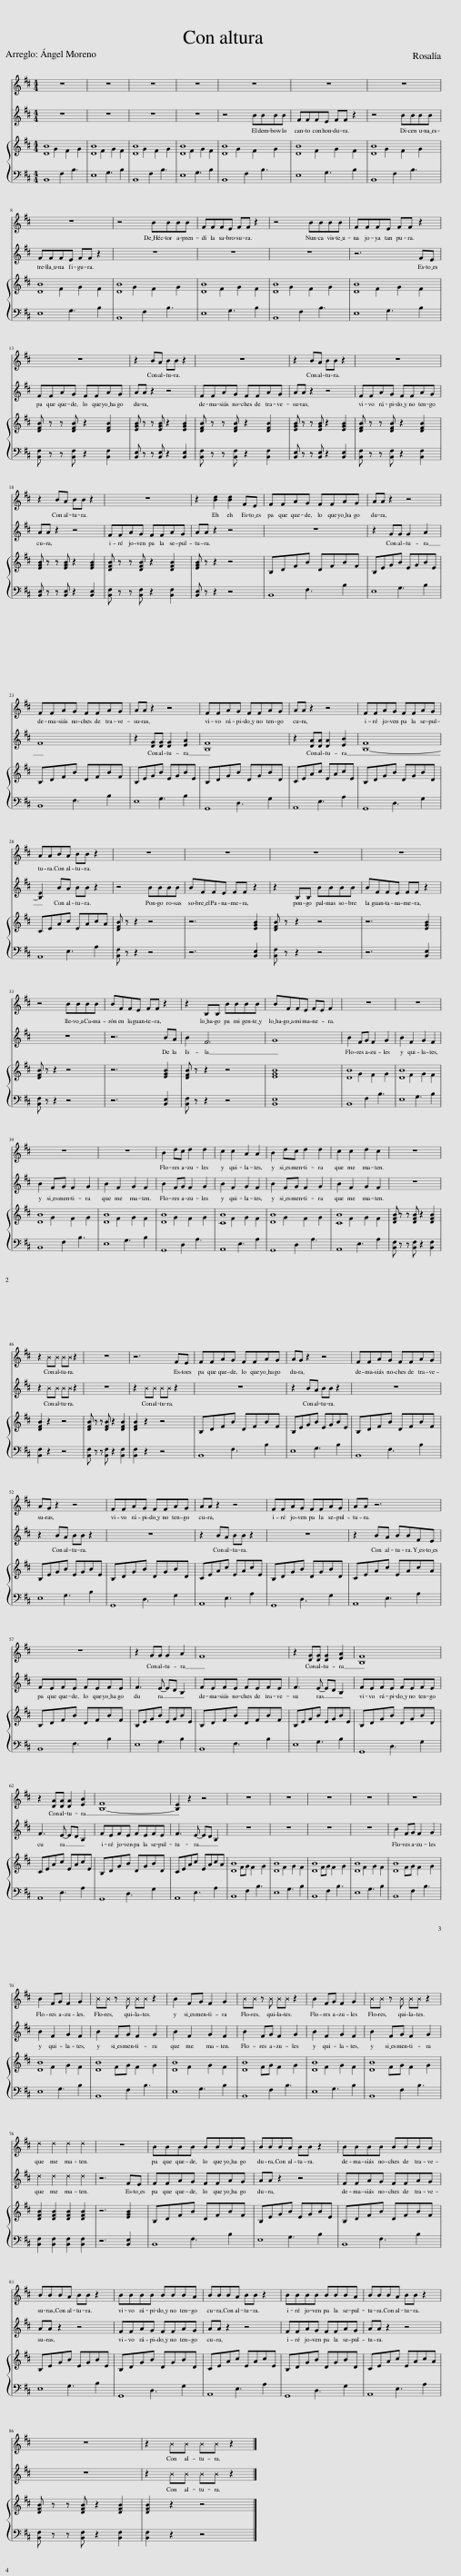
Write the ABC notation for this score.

X:1
%%score 1 2 { ( 3 4 ) | ( 5 6 ) }
L:1/8
M:4/4
I:linebreak $
K:D
V:1 treble
V:2 treble
V:3 treble
V:4 treble
V:5 bass
V:6 bass
V:1
 z8 | z8 | z8 | z8 | z8 | %5
 z8 | z8 |$ z8 | z4 BBBB | FFFE FF z2 | %10
 z4 BBBB | FFFE FF z2 |$ z8 | z2 BA BB z2 | z8 | %15
 z2 BA BB z2 | z8 |$ z2 BA BB z2 | z8 | z2 [Bd]2 [Bd]2 FE | %20
 FFAG FFAG | AA z2 z4 |$ FFAG FFAG | AA z2 z4 | FFAG FFAG | %25
 AA z2 z4 | FFAG FFAG |$ AABA BB z2 | z8 | z8 | %30
 z8 | z8 |$ z4 BBBB | BFFE FF z2 | z2 B,B, BBBB | %35
 BFFE FE F2 | z8 | z8 |$ z8 | z8 | %40
 B2 dc d2 d2 | c2 c2 A2 A2 | B2 dc d2 d2 | c2 c2 d2 c2 | z8 |$ %45
 z2 BB BB z2 | z8 | z6 FE | FFAG FFAG | AG z2 z4 | %50
 FFAG FFAG |$ AG z2 z4 | FFAG FFAG | AA z2 z4 | FFAG FFAG | %55
 AA z6 |$ z8 | z2 GG G2 A2 | F8 | z2 [DG][DG] [DG]2 [EA]2 | %60
 [B,F]8 |$ z2 [DA][DA] [DA]2 [EB]2 | [B,-F]8 | [B,E]2 z2 z4 | z8 | %65
 z8 | z8 | z8 | z8 |$ B2 FG F2 G2 | %70
 BB z B BB z2 | B2 FG F2 G2 | BB z B BB z2 | B2 FG F2 G2 | BB z B BB z2 |$ %75
 d2 d2 d2 d2 | z8 | BBBB BBBA | BBBA BB z2 | BBBB BBBA |$ %80
 BBBA BB z2 | BBBB BBBA | BBBA BB z2 | BBBB BBBA | BBBA BB z2 |$ %85
 z8 | z2 BB BB z2 |] %87
V:2
 z8 | z8 | z8 | z8 | z4 BBBB | %5
 FFFE FF z2 | z4 BBBB |$ FFFE FF z2 | z8 | z8 | %10
 z8 | z6 FE |$ FFAG FFAG | AA z2 z4 | FFAG FFAG | %15
 AA z2 z4 | FFAG FFAG |$ AA z2 z4 | FFAG FFAG | AA z2 z4 | %20
 z8 | z2 GG G2 A2 |$ F8 | z2 [DG][DG] [DG]2 [EA]2 | [B,F]8 | %25
 z2 [DA][DA] [DA]2 [EB]2 | [B,-F]8 |$ [B,E]2 BA BB z2 | z4 BBBB | BFFE FF z2 | %30
 z2 B,B, BBBB | BFFE FF z2 |$ z8 | z6 BA | B2 F6 | %35
 G8 | B2 FG F2 G2 | B2 F2 G2 F2 |$ B2 FG F2 G2 | B2 F2 G2 F2 | %40
 B2 FG F2 G2 | B2 F2 G2 F2 | B2 FG F2 G2 | B2 F2 G2 F2 | z8 |$ %45
 z2 BB BB z2 | z8 | z2 BB BB z2 | z8 | z2 BA BB z2 | %50
 z8 |$ z2 BA BB z2 | z8 | z2 BA BB z2 | z8 | %55
 z2 BA BBFE |$ FEFE FEFE | F3 E- ED B,2 | FEFE FEFE | F3 E- ED B,2 | %60
 FEFE FEFE |$ F3 E- ED B,2 | FEFE FEFE | F3 E- ED B,2 | z8 | %65
 z8 | z8 | z8 | B2 FG F2 G2 |$ B2 F2 G2 F2 | %70
 B2 FG F2 G2 | B2 F2 G2 F2 | B2 FG F2 G2 | B2 F2 G2 F2 | B2 FG F2 G2 |$ %75
 d2 d2 d2 d2 | z6 FE | FFAG FFAG | AA z2 z4 | FFAG FFAG |$ %80
 AA z2 z4 | FFAG FFAG | AA z2 z4 | FFAG FFAG | AA z2 z4 |$ %85
 z8 | z2 BB BB z2 |] %87
V:3
 [DB]8 | [DB]8 | [DB]8 | [DB]8 | [DB]8 | %5
 [DB]8 | [DB]8 |$ [DB]8 | [DB]8 | [DB]8 | %10
 [DB]8 | [DB]8 |$ [DFB] z z [DFB] z2 [DFB]2 | [EGB] z z [EGB] z2 [EGB]2 | [DFB] z z [DFB] z2 [DFB]2 | %15
 [EGB] z z [EGB] z2 [EGB]2 | [DFB] z z [DFB] z2 [DFB]2 |$ [EGB] z z [EGB] z2 [EGB]2 | [DFB] z z [DFB] z2 [DFB]2 | [EGB] z z2 z4 | %20
 B,DFB DFBF | B,EGB EGBE |$ B,DFB DFBF | B,EGB EGBE | B,DGB DGBD | %25
 CEAc EAcE | B,DGB DGBD |$ CEAc EAcA | [DFB] z z2 z4 | z6 [EGB]2 | %30
 [DFB] z z2 z4 | z6 [EGB]2 |$ [DFB] z z2 z4 | z6 [EGB]2 | [DFB] z z2 z4 | %35
 [EGB]8 | [DB]8 | [DB]8 |$ [DB]8 | [DB]8 | %40
 [DB]8 | [CB]8 | [DB]8 | [CB]8 | [DFB] z z [DFB] z2 [DFB]2 |$ %45
 [DFB]2 z2 z4 | [DFB] z z [DFB] z2 [DFB]2 | [DFB]2 z2 z4 | B,DFB DFBF | B,EGB EGBE | %50
 B,DFB DFBF |$ B,EGB EGBE | B,DGB DGBD | CEAc EAcE | B,DGB DGBD | %55
 CEAc EAcA |$ B,DFB DFBF | B,EGB EGBE | B,DFB DFBF | B,EGB EGBE | %60
 B,DGB DGBD |$ CEAc EAcE | B,DGB DGBD | CEAc EAcA | [DB]8 | %65
 [DB]8 | [DB]8 | [DB]8 | [DB]8 |$ [DB]8 | %70
 [DB]8 | [DB]8 | [DB]8 | [DB]8 | [DB]8 |$ %75
 [DFB]2 [DFB]2 [DFB]2 [DFB]2 | z6 [EGB]2 | B,DFB DFBF | B,EGB EGBE | B,DFB DFBF |$ %80
 B,EGB EGBE | B,DGB DGBD | CEAc EAcE | B,DGB DGBD | CEAc EAcA |$ %85
 [DFB] z z [DFB] z2 [DFB]2 | [DFB]2 z2 z4 |] %87
V:4
 x2 G2 F2 G2 | x2 F2 G2 F2 | x2 G2 F2 G2 | x2 F2 G2 F2 | x2 G2 F2 G2 | %5
 x2 F2 G2 F2 | x2 G2 F2 G2 |$ x2 F2 G2 F2 | x2 G2 F2 G2 | x2 F2 G2 F2 | %10
 x2 G2 F2 G2 | x2 F2 G2 F2 |$ x8 | x8 | x8 | %15
 x8 | x8 |$ x8 | x8 | x8 | %20
 x8 | x8 |$ x8 | x8 | x8 | %25
 x8 | x8 |$ x8 | x8 | x8 | %30
 x8 | x8 |$ x8 | x8 | x8 | %35
 x8 | x2 G2 F2 G2 | x2 F2 G2 F2 |$ x2 G2 F2 G2 | x2 F2 G2 F2 | %40
 x2 G2 F2 G2 | x2 F2 G2 F2 | x2 G2 F2 G2 | x2 F2 G2 F2 | x8 |$ %45
 x8 | x8 | x8 | x8 | x8 | %50
 x8 |$ x8 | x8 | x8 | x8 | %55
 x8 |$ x8 | x8 | x8 | x8 | %60
 x8 |$ x8 | x8 | x8 | x2 FG F2 G2 | %65
 x2 F2 G2 F2 | x2 FG F2 G2 | x2 F2 G2 F2 | x2 FG F2 G2 |$ x2 F2 G2 F2 | %70
 x2 FG F2 G2 | x2 F2 G2 F2 | x2 FG F2 G2 | x2 F2 G2 F2 | x2 FG F2 G2 |$ %75
 x8 | x8 | x8 | x8 | x8 |$ %80
 x8 | x8 | x8 | x8 | x8 |$ %85
 x8 | x8 |] %87
V:5
 B,,8 | E,8 | B,,8 | E,8 | B,,8 | %5
 E,8 | B,,8 |$ E,8 | B,,8 | E,8 | %10
 B,,8 | E,8 |$ [B,,F,] z z [B,,F,] z2 [B,,F,]2 | [B,,E,] z z [B,,E,] z2 [B,,E,]2 | [B,,F,] z z [B,,F,] z2 [B,,F,]2 | %15
 [B,,E,] z z [B,,E,] z2 [B,,E,]2 | [B,,F,] z z [B,,F,] z2 [B,,F,]2 |$ [B,,E,] z z [B,,E,] z2 [B,,E,]2 | [B,,F,] z z [B,,F,] z2 [B,,F,]2 | [B,,E,] z z2 z4 | %20
 B,,8 | E,8 |$ B,,8 | E,8 | G,,8 | %25
 A,,8 | G,,8 |$ A,,8 | [B,,F,] z z2 z4 | z6 [B,,E,]2 | %30
 [B,,F,] z z2 z4 | z6 [B,,E,]2 |$ [B,,F,] z z2 z4 | z6 [B,,E,]2 | [B,,F,] z z2 z4 | %35
 [B,,E,]8 | B,,8 | E,8 |$ B,,8 | E,8 | %40
 G,,8 | A,,8 | G,,8 | A,,8 | [B,,F,] z z [B,,F,] z2 [B,,F,]2 |$ %45
 [B,,F,]2 z2 z4 | [B,,F,] z z [B,,F,] z2 [B,,F,]2 | [B,,F,]2 z2 z4 | B,,8 | E,8 | %50
 B,,8 |$ E,8 | G,,8 | A,,8 | G,,8 | %55
 A,,8 |$ B,,8 | E,8 | B,,8 | E,8 | %60
 G,,8 |$ A,,8 | G,,8 | A,,8 | B,,8 | %65
 E,8 | B,,8 | E,8 | B,,8 |$ E,8 | %70
 B,,8 | E,8 | B,,8 | E,8 | B,,8 |$ %75
 [B,,F,]2 [B,,F,]2 [B,,F,]2 [B,,F,]2 | z6 [B,,E,]2 | B,,8 | E,8 | B,,8 |$ %80
 E,8 | G,,8 | A,,8 | G,,8 | A,,8 |$ %85
 [B,,F,] z z [B,,F,] z2 [B,,F,]2 | [B,,F,]2 z2 z4 |] %87
V:6
 x3 F,2 B,3 | x3 G,3 B,2 | x3 F,2 B,3 | x3 G,3 B,2 | x3 F,2 B,3 | %5
 x3 G,3 B,2 | x3 F,2 B,3 |$ x3 G,3 B,2 | x3 F,2 B,3 | x3 G,3 B,2 | %10
 x3 F,2 B,3 | x3 G,3 B,2 |$ x8 | x8 | x8 | %15
 x8 | x8 |$ x8 | x8 | x8 | %20
 x3 F,3 B,2 | x3 G,3 B,2 |$ x3 F,3 B,2 | x3 G,3 B,2 | x3 D,3 G,2 | %25
 x3 E,3 A,2 | x3 D,3 G,2 |$ x3 E,3 A,2 | x8 | x8 | %30
 x8 | x8 |$ x8 | x8 | x8 | %35
 x8 | x3 F,2 B,3 | x3 G,3 B,2 |$ x3 F,2 B,3 | x3 G,3 B,2 | %40
 x3 D,2 A,3 | x3 E,3 A,2 | x3 D,2 A,3 | x3 E,3 A,2 | x8 |$ %45
 x8 | x8 | x8 | x3 F,3 B,2 | x3 G,3 B,2 | %50
 x3 F,3 B,2 |$ x3 G,3 B,2 | x3 D,3 G,2 | x3 E,3 A,2 | x3 D,3 G,2 | %55
 x3 E,3 A,2 |$ x3 F,3 B,2 | x3 G,3 B,2 | x3 F,3 B,2 | x3 G,3 B,2 | %60
 x3 D,3 G,2 |$ x3 E,3 A,2 | x3 D,3 G,2 | x3 E,3 A,2 | x3 F,2 B,3 | %65
 x3 G,3 B,2 | x3 F,2 B,3 | x3 G,3 B,2 | x3 F,2 B,3 |$ x3 G,3 B,2 | %70
 x3 F,2 B,3 | x3 G,3 B,2 | x3 F,2 B,3 | x3 G,3 B,2 | x3 F,2 B,3 |$ %75
 x8 | x8 | x3 F,3 B,2 | x3 G,3 B,2 | x3 F,3 B,2 |$ %80
 x3 G,3 B,2 | x3 D,3 G,2 | x3 E,3 A,2 | x3 D,3 G,2 | x3 E,3 A,2 |$ %85
 x8 | x8 |] %87
